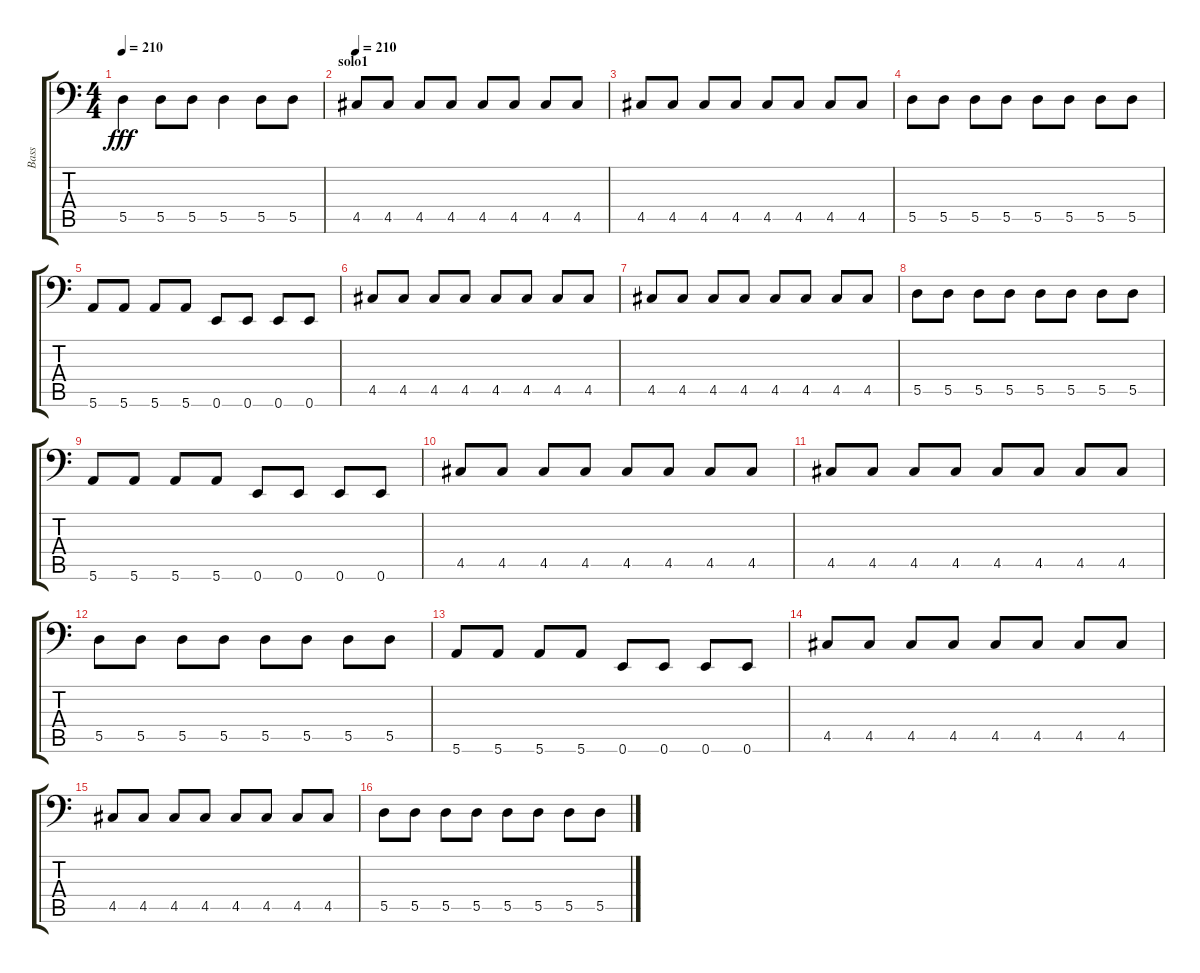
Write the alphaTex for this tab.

\track ("Bass" "Bass") {instrument electricbassfinger}
\staff {score tabs}
\tuning (E3 B2 G2 D2 A1 E1) {hide}
\ts (4 4)
\tempo 210
\clef f4
\ks c
5.5.4{dy fff} 5.5.8 5.5.8 5.5.4 5.5.8 5.5.8 |
\section ("" "solo1")
\tempo 210
4.5.8 4.5.8 4.5.8 4.5.8 4.5.8 4.5.8 4.5.8 4.5.8 |
4.5.8 4.5.8 4.5.8 4.5.8 4.5.8 4.5.8 4.5.8 4.5.8 |
5.5.8 5.5.8 5.5.8 5.5.8 5.5.8 5.5.8 5.5.8 5.5.8 |
5.6.8 5.6.8 5.6.8 5.6.8 0.6.8 0.6.8 0.6.8 0.6.8 |
4.5.8 4.5.8 4.5.8 4.5.8 4.5.8 4.5.8 4.5.8 4.5.8 |
4.5.8 4.5.8 4.5.8 4.5.8 4.5.8 4.5.8 4.5.8 4.5.8 |
5.5.8 5.5.8 5.5.8 5.5.8 5.5.8 5.5.8 5.5.8 5.5.8 |
5.6.8 5.6.8 5.6.8 5.6.8 0.6.8 0.6.8 0.6.8 0.6.8 |
4.5.8 4.5.8 4.5.8 4.5.8 4.5.8 4.5.8 4.5.8 4.5.8 |
4.5.8 4.5.8 4.5.8 4.5.8 4.5.8 4.5.8 4.5.8 4.5.8 |
5.5.8 5.5.8 5.5.8 5.5.8 5.5.8 5.5.8 5.5.8 5.5.8 |
5.6.8 5.6.8 5.6.8 5.6.8 0.6.8 0.6.8 0.6.8 0.6.8 |
4.5.8 4.5.8 4.5.8 4.5.8 4.5.8 4.5.8 4.5.8 4.5.8 |
4.5.8 4.5.8 4.5.8 4.5.8 4.5.8 4.5.8 4.5.8 4.5.8 |
5.5.8 5.5.8 5.5.8 5.5.8 5.5.8 5.5.8 5.5.8 5.5.8
